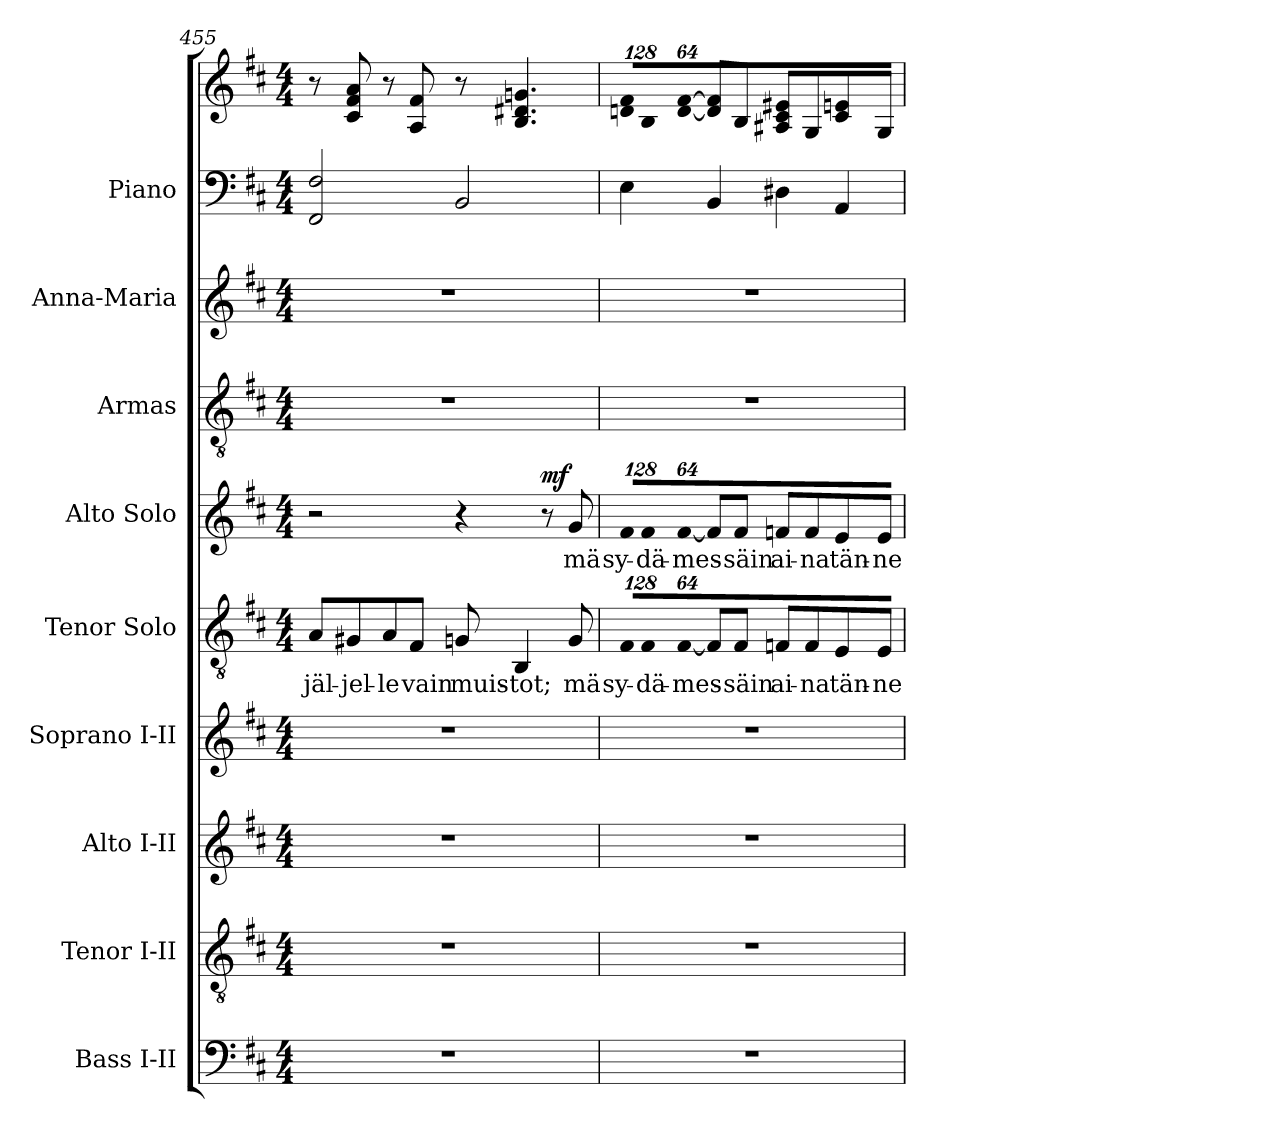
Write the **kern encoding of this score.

**kern	**kern	**kern	**kern	**kern	**text	**kern	**text	**dynam	**kern	**kern	**kern	**kern
*part9	*part8	*part7	*part6	*part5	*part5	*part4	*part4	*part4	*part3	*part2	*part1	*part1
*staff10	*staff9	*staff8	*staff7	*staff6	*staff6	*staff5	*staff5	*staff5	*staff4	*staff3	*staff2	*staff1
*I"Bass I-II	*I"Tenor I-II	*I"Alto I-II	*I"Soprano I-II	*I"Tenor Solo	*	*I"Alto Solo	*	*	*I"Armas	*I"Anna-Maria	*I"Piano	*
*I'B.	*I'T.	*I'A.	*I'S.	*I'T. Solo	*	*I'A. Solo	*	*	*I'Armas	*I'A-M	*I'Pno.	*
*clefF4	*clefGv2	*clefG2	*clefG2	*clefGv2	*	*clefG2	*	*	*clefGv2	*clefG2	*clefF4	*clefG2
*	*ITrd7c12	*	*	*ITrd7c12	*	*	*	*	*ITrd7c12	*	*	*
*k[f#c#]	*k[f#c#]	*k[f#c#]	*k[f#c#]	*k[f#c#]	*	*k[f#c#]	*	*	*k[f#c#]	*k[f#c#]	*k[f#c#]	*k[f#c#]
*D:	*D:	*D:	*D:	*D:	*	*D:	*	*	*D:	*D:	*D:	*D:
*M4/4	*M4/4	*M4/4	*M4/4	*M4/4	*	*M4/4	*	*	*M4/4	*M4/4	*M4/4	*M4/4
=455	=455	=455	=455	=455	=455	=455	=455	=455	=455	=455	=455	=455
!	!	!	!	!	!LO:LY:b:color=#000000	!	!	!	!	!	!	!
1r	1r	1r	1r	8AAi/L	jäl-	2r	.	.	1r	1r	2FF#i/ 2F#i	8r
!	!	!	!	!	!LO:LY:b:color=#000000	!	!	!	!	!	!	!
.	.	.	.	8GG#Xi/	-jel-	.	.	.	.	.	.	8c#i/ 8f#i 8ai
!	!	!	!	!	!LO:LY:b:color=#000000	!	!	!	!	!	!	!
.	.	.	.	8AAi/	-le	.	.	.	.	.	.	8r
!	!	!	!	!	!LO:LY:b:color=#000000	!	!	!	!	!	!	!
.	.	.	.	8FF#i/J	vain	.	.	.	.	.	.	8Ai/ 8f#i
!	!	!	!	!	!LO:LY:b:color=#000000	!	!	!	!	!	!	!
.	.	.	.	8GGni/	muis-	4r	.	.	.	.	2BBi/	8r
!	!	!	!	!	!LO:LY:b:color=#000000	!	!	!	!	!	!	!
.	.	.	.	4BBBi/	-tot;	.	.	.	.	.	.	4.Bi/ 4.d#Xi 4.gni
.	.	.	.	.	.	8r	.	mf	.	.	.	.
!	!	!	!	!	!LO:LY:b:color=#000000	!	!	!	!	!	!	!
!	!	!	!	!	!	!	!LO:LY:b:color=#000000	!	!	!	!	!
.	.	.	.	8GGi/	mä	8gi/	mä	.	.	.	.	.
=456	=456	=456	=456	=456	=456	=456	=456	=456	=456	=456	=456	=456
*	*	*	*	*Xbrackettup	*	*	*	*	*	*	*	*
!	!	!	!	!LO:N:vis=8	!	!	!	!	!	!	!	!
!	!	!	!	!	!LO:LY:b:color=#000000	!	!	!	!	!	!	!
*	*	*	*	*	*	*Xbrackettup	*	*	*	*	*	*
!	!	!	!	!	!	!LO:N:vis=8	!	!	!	!	!	!
!	!	!	!	!	!	!	!LO:LY:b:color=#000000	!	!	!	!	!
*	*	*	*	*	*	*	*	*	*	*	*	*Xbrackettup
!	!	!	!	!	!	!	!	!	!	!	!	!LO:N:vis=8
1r	1r	1r	1r	1024%85FF#i/L	sy-	1024%85f#i/L	sy-	.	1r	1r	4Ei\	1024%85dni/ 1024%85f#iL
!	!	!	!	!LO:N:vis=8	!	!	!	!	!	!	!	!
!	!	!	!	!	!LO:LY:b:color=#000000	!LO:N:vis=8	!	!	!	!	!	!
!	!	!	!	!	!	!	!LO:LY:b:color=#000000	!	!	!	!	!LO:N:vis=8
.	.	.	.	1024%85FF#i/	-dä-	1024%85f#i/	-dä-	.	.	.	.	1024%85Bi/
!	!	!	!	!LO:N:vis=8	!	!	!	!	!	!	!	!
!	!	!	!	!	!LO:LY:b:color=#000000	!LO:N:vis=8	!	!	!	!	!	!
!	!	!	!	!	!	!	!LO:LY:b:color=#000000	!	!	!	!	!LO:N:vis=8
.	.	.	.	[<512%43FF#i/J	-mes-	[<512%43f#i/J	-mes-	.	.	.	.	[<512%43di/ [>512%43f#iJ
.	.	.	.	8FF#i/L]	.	8f#i/L]	.	.	.	.	4BBi/	8di/] 8f#i]L
!	!	!	!	!	!LO:LY:b:color=#000000	!	!	!	!	!	!	!
!	!	!	!	!	!	!	!LO:LY:b:color=#000000	!	!	!	!	!
.	.	.	.	8FF#i/J	-säin	8f#i/J	-säin	.	.	.	.	8Bi/J
!	!	!	!	!	!LO:LY:b:color=#000000	!	!	!	!	!	!	!
!	!	!	!	!	!	!	!LO:LY:b:color=#000000	!	!	!	!	!
.	.	.	.	8FFni/L	ai-	8fni/L	ai-	.	.	.	4D#Xi\	8A#Xi/ 8c#i 8e#XiL
!	!	!	!	!	!LO:LY:b:color=#000000	!	!	!	!	!	!	!
!	!	!	!	!	!	!	!LO:LY:b:color=#000000	!	!	!	!	!
.	.	.	.	8FFi/	-na	8fi/	-na	.	.	.	.	8Gi/
!	!	!	!	!	!LO:LY:b:color=#000000	!	!	!	!	!	!	!
!	!	!	!	!	!	!	!LO:LY:b:color=#000000	!	!	!	!	!
.	.	.	.	8EEi/	tän-	8ei/	tän-	.	.	.	4AAi/	8c#i/ 8eni
!	!	!	!	!	!LO:LY:b:color=#000000	!	!	!	!	!	!	!
!	!	!	!	!	!	!	!LO:LY:b:color=#000000	!	!	!	!	!
.	.	.	.	8EEi/J	-ne	8ei/J	-ne	.	.	.	.	8Gi/J
=	=	=	=	=	=	=	=	=	=	=	=	=
*-	*-	*-	*-	*-	*-	*-	*-	*-	*-	*-	*-	*-
